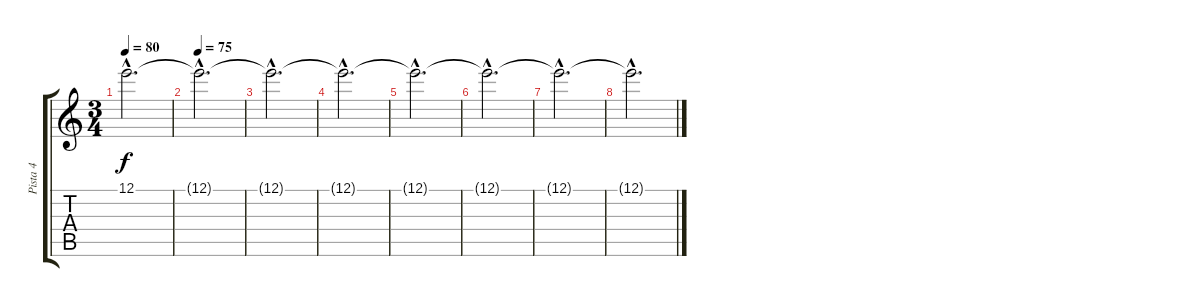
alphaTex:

\track ("Pista 4" "Pista 4") {instrument distortionguitar}
\staff {score tabs}
\tuning (E4 B3 G3 D3 A2 E2) {hide}
\ts (3 4)
\tempo 80
\clef g2
\ks c
12.1{hac}.2{d dy f} |
\tempo 75
12.1{hac t}.2{d} |
12.1{hac t}.2{d} |
12.1{hac t}.2{d} |
12.1{hac t}.2{d} |
12.1{hac t}.2{d} |
12.1{hac t}.2{d} |
12.1{hac t}.2{d}
